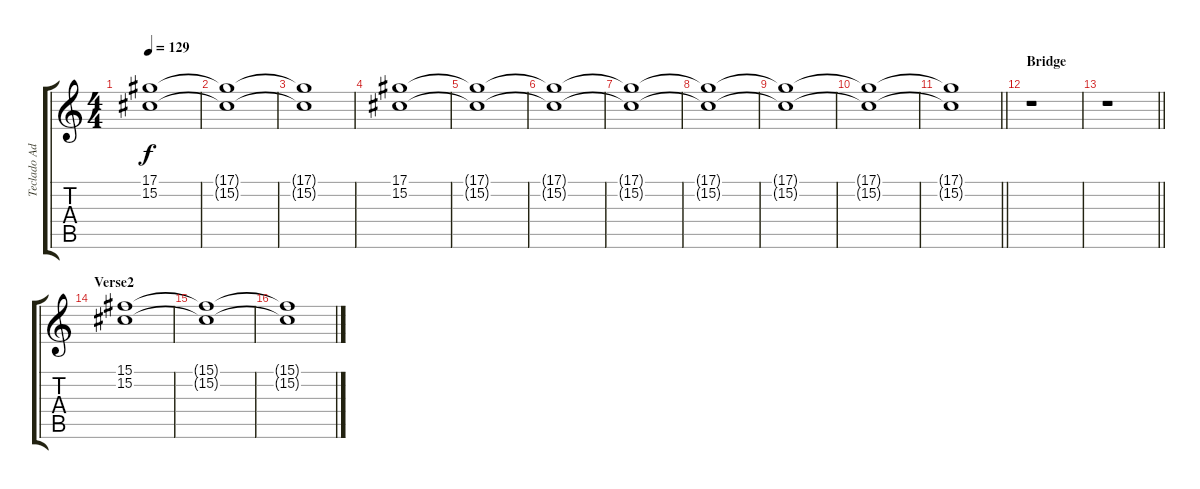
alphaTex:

\track ("Teclado Adicional" "Teclado Ad") {instrument fx1rain}
\staff {score tabs}
\tuning (Eb4 Bb3 Gb3 Db3 Ab2 Eb2) {hide}
\ts (4 4)
\tempo 129
\clef g2
\ks c
(17.1{t} 15.2{t}).1{dy f} |
(17.1{t} 15.2{t}).1 |
(17.1{t} 15.2{t}).1 |
(17.1 15.2).1 |
(17.1{t} 15.2{t}).1 |
(17.1{t} 15.2{t}).1 |
(17.1{t} 15.2{t}).1 |
(17.1{t} 15.2{t}).1 |
(17.1{t} 15.2{t}).1 |
(17.1{t} 15.2{t}).1 |
\barLineRight lightlight
(17.1{t} 15.2{t}).1 |
\section ("" "Bridge")
r.1 |
\barLineRight lightlight
r.1 |
\section ("" "Verse2")
(15.1 15.2).1{volume 4 instrument stringensemble1} |
(15.1{t} 15.2{t}).1 |
(15.1{t} 15.2{t}).1
